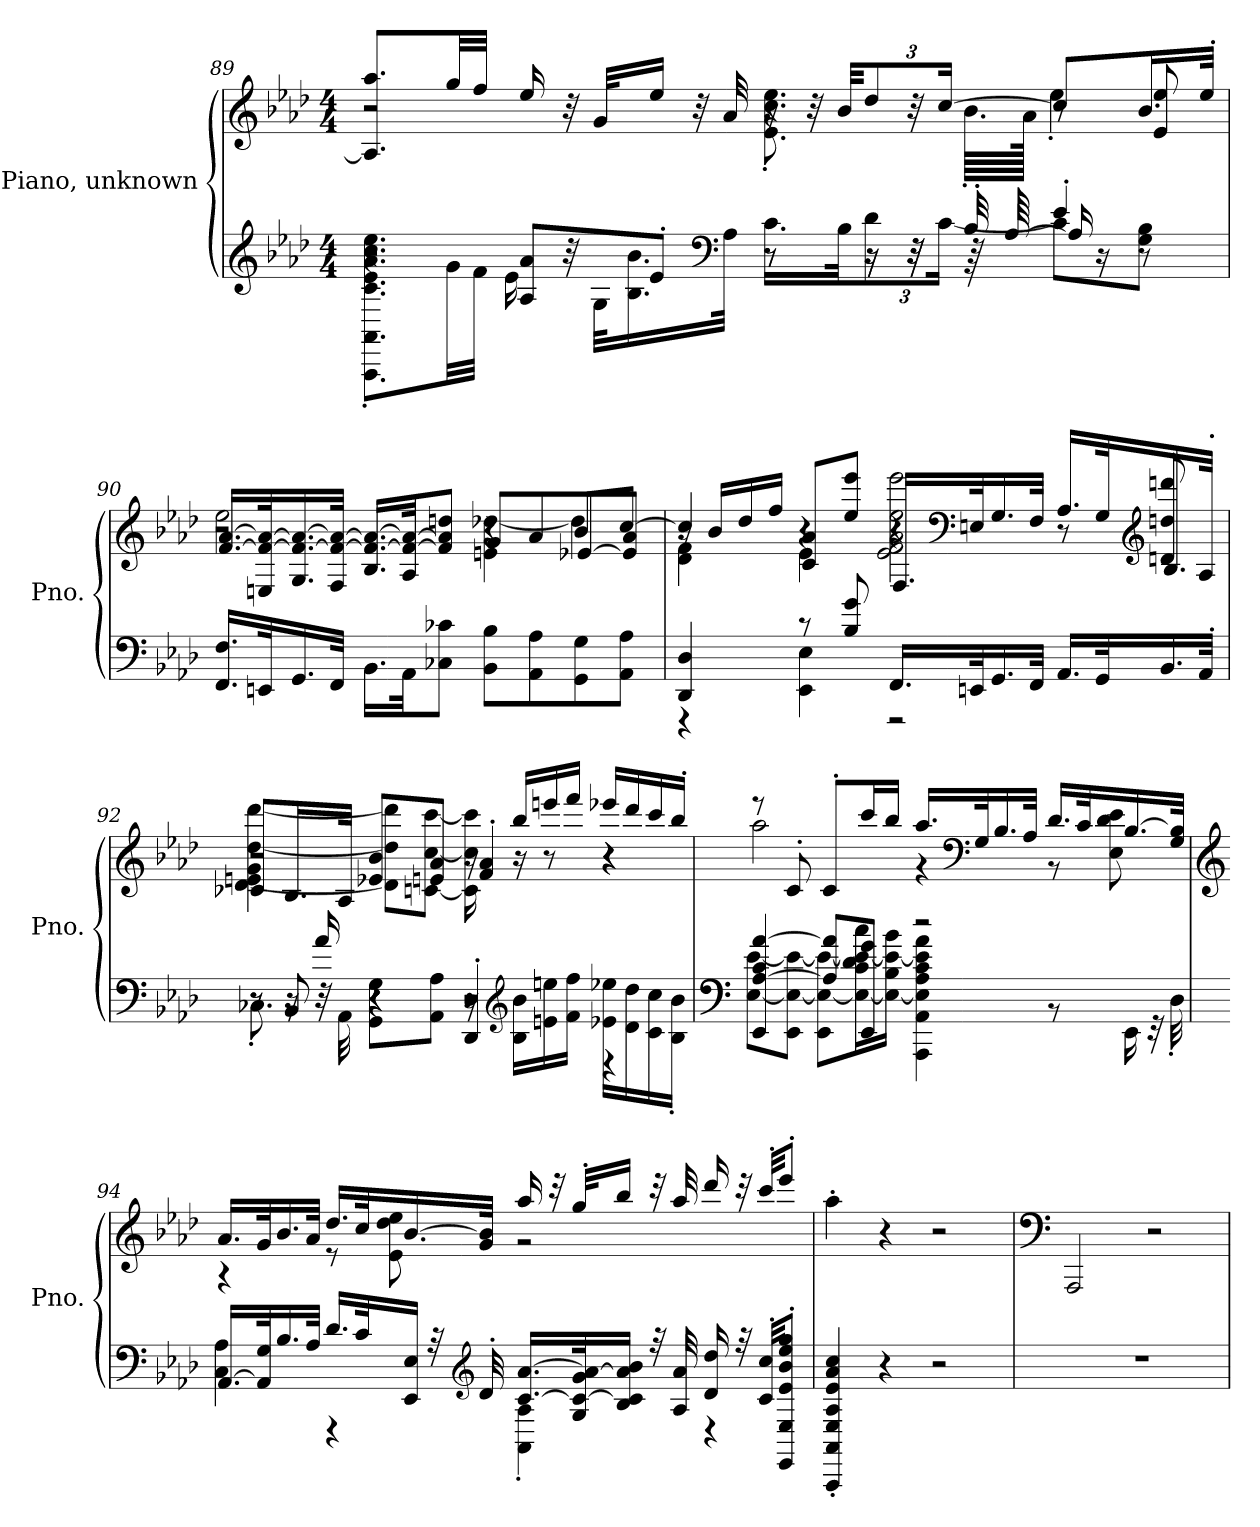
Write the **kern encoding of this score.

**kern	**kern
*part1	*part1
*staff2	*staff1
*I"Piano, unknown	*
*I'Pno.	*
!!LO:LB:g=z
*clefG2	*clefG2
*k[b-e-a-d-]	*k[b-e-a-d-]
*M4/4	*M4/4
=89	=89
*^	*^
*	*^	*	*^
4r	8.AAA-\' 8.AA-\' 8.c\' 8.e-\' 8.a-\' 8.cc\' 8.ee-\'L	2r	8.A-/] 8.aa-/L	2r	2r
.	32g\LL	.	32gg/LL	.	.
.	32f\JJJ	.	32ff/JJJ	.	.
8A-/ 8a-/L	16e-\	.	16ee-/	.	.
.	32r	.	32r	.	.
.	32G\KLL	.	32g/KLL	.	.
8e-'/J	16.B-\ 16.b-\	.	16ee-/JJ	.	.
.	.	.	32r	.	.
*clefF4	*	*	*	*	*
.	32A-\JJk	.	32a-/	.	.
8r	16.c\LL	8r	16r	8.e-\' 8.cc\' 8.ee-\'	4r
.	.	.	32r	.	.
.	32B-\JK	.	32b-/KKL	.	.
*	*Xbrackettup	*	*Xbrackettup	*	*
16r	12d-\	16r	12dd-/	.	.
32r	.	32r	.	32r	.
.	[24c\Jk	.	[24cc/Jk	.	.
32B-'/	.	64r	.	64.b-'\LLLL	.
.	.	[64A-/	.	.	.
.	.	.	.	128a-\JJJJk	.
4e-'/	8c\L]	16A-/]	8cc/L]	4ee-'\	8r
.	.	16r	.	.	.
.	8G\ 8B-\J	8r	16.b-/L	.	8e-/' 8ee-/'
.	.	.	32ee-'/JJk	.	.
*v	*v	*v	*	*	*
!!LO:PB:g=z	!!	!!
=90	=90	=90	=90
16.FF/ 16.F/LL	2r	2ee-\	[16.f/ [16.a-/LL
32EEn/K	.	.	32En/ 32f/_ 32a-/_K
16.GG/	.	.	16.G/ 16.f/_ 16.a-/_
32FF/JJk	.	.	32F/ 32f/_ 32a-/_JJk
16.BB-\LL	.	.	16.B-/ 16.f/_ 16.a-/_LL
32AA-\JK	.	.	32A-/ 32f/_ 32a-/_JK
8C-X\ 8c-X\J	.	.	8f/] 8a-/] 8ddn/J
8BB-\ 8B-\L	4r	4en\ [4dd-X\	8g/L
8AA-\ 8A-\	.	.	8a-/
8GG\ 8G\	8b-/L	4dd-\]	[8e-X/
8AA-\ 8A-\J	[8cc/J	.	8e-/] 8a-/J
=91	=91	=91	=91
*^	*	*	*
4DD-/ 4D-/	4r	4cc/]	4d-\ 4f\	16r
.	.	.	.	16b-/LL
.	.	.	.	16dd-/
.	.	.	.	16ff/JJ
8r	4EE-\ 4E-\	4r	4e-\	8c/ 8a-/L
8B-/ 8g/	.	.	.	8ee-/ 8eee-/J
16.FF/LL	2r	4r	2e-\ 2f\ 2a-\ 2ee-\ 2eee-\	16.F/LL
*	*	*clefF4	*	*
32EEn/K	.	.	.	32En/K
16.GG/	.	.	.	16.G/
32FF/JJk	.	.	.	32F/JJk
16.AA-/LL	.	8r	.	16.A-/LL
32GG/K	.	.	.	32G/K
*	*	*clefG2	*	*
16.BB-/	.	8dn/ 8ddn/ 8dddn/	.	16.B-/
32AA-'/JJk	.	.	.	32A-'/JJk
!!LO:LB:g=z	!!	!!
=92	=92	=92	=92	=92
*	*^	*	*	*
8r	8.C-X'\	8r	8c-X/L	[4d-\ 4en\ 4g\ [4dd-\ [4ddd-\	2r
16r	.	8BB-/	16.B-/L	.	.
16a-/	32r	.	.	.	.
.	32AA-\	.	32A-/JJk	.	.
4r	8GG\ 8G\L	4r	8e-X/ 8b-/L	8d-\] 8dd-\] 8ddd-\]L	.
.	8AA-\ 8A-\J	.	8en/ 8a-/J	[8cn\ [8cc\ [8ccc\J	.
2r	16r	4DD-/' 4D-/'	16r	16c\] 16cc\] 16ccc\]	4f/' 4a-/'
*clefG2	*	*	*	*	*
.	16B-\ 16b-\LL	.	16bb-/LL	16r	.
.	16en\ 16een\	.	16eeen/	8r	.
.	16f\ 16ff\JJ	.	16fff/JJ	.	.
.	16e-X\ 16ee-X\LL	4r	16eee-X/LL	4r	4r
.	16d-\ 16dd-\	.	16ddd-/	.	.
.	16c\ 16cc\	.	16ccc/	.	.
.	16B-\' 16b-\'JJ	.	16bb-'/JJ	.	.
*v	*v	*v	*	*	*
*	*v	*v	*v
!!LO:LB:g=z
=93	=93
*clefF4	*
*^	*^
4EE-/ [4A-/ 4c/ [4a-/	[8E-\ [8e-\L	8r	2aa-\
.	8EE-\ 8E-\_ 8e-\_J	8c'/	.
8A-/] 8a-/]L	8EE-\ 8E-\_ 8e-\_L	8c'/L	.
8EE-/ 8g/J	16E-\_ 16c\ 16d-\ 16e-\_ 16cc\L	16ccc/L	.
.	16E-\_ 16B-\ 16e-\_ 16b-\JJ	16bb-/JJ	.
2r	4AAA-\ 4AA-\ 4E-\] 4A-\ 4c\ 4e-\] 4a-\	16.aa-/LL	4r
*	*	*clefF4	*
.	.	32G/K	.
.	.	16.B-/	.
.	.	32A-/JJk	.
.	8r	16.d-/LL	8r
.	.	32c/K	.
.	16EE-\	[16.B-/	8E-\ 8d-\ 8e-\
.	32r	.	.
.	32D-'\	32G/ 32B-/]JJk	.
!!LO:LB:g=z	!!
=94	=94	=94	=94
*	*	*clefG2	*
[16.AA-/LL	4C\ 4A-\	16.a-/LL	4r
32AA-/] 32G/K	.	32g/K	.
16.B-/	.	16.b-/	.
32A-/JJk	.	32a-/JJk	.
16.d-/LL	4r	16.dd-/LL	8r
32c/K	.	32cc/K	.
16EE-/ 16E-/JJ	.	[16.b-/	8e-\ 8dd-\ 8ee-\
32r	.	.	.
*clefG2	*	*	*
32d-'/	.	32g/ 32b-/]JJk	.
[16.c/ [16.a-/LL	4AA-\' 4A-\'	16aa-/	2r
.	.	32r	.
32G/ 32c/_ 32g/ 32a-/_K	.	32gg'/KLL	.
16B-/ 16c/] 16a-/] 16b-/JJ	.	16bb-/JJ	.
32r	.	32r	.
32A-/ 32a-/	.	32aa-/	.
16d-/ 16dd-/	4r	16ddd-/	.
32r	.	32r	.
32c/' 32cc/'KKL	.	32ccc'/KKL	.
8EE-/' 8E-/' 8e-/' 8b-/' 8ee-/' 8gg/'J	.	8eee-'/J	.
*v	*v	*	*
*	*v	*v
=95	=95
4AAA-/' 4AA-/' 4E-/' 4A-/' 4e-/' 4a-/' 4cc/'	4aa-'\
4r	4r
2r	2r
=96	=96
*	*clefF4
1r	2AAA-/
.	2r
=	=
*-	*-
